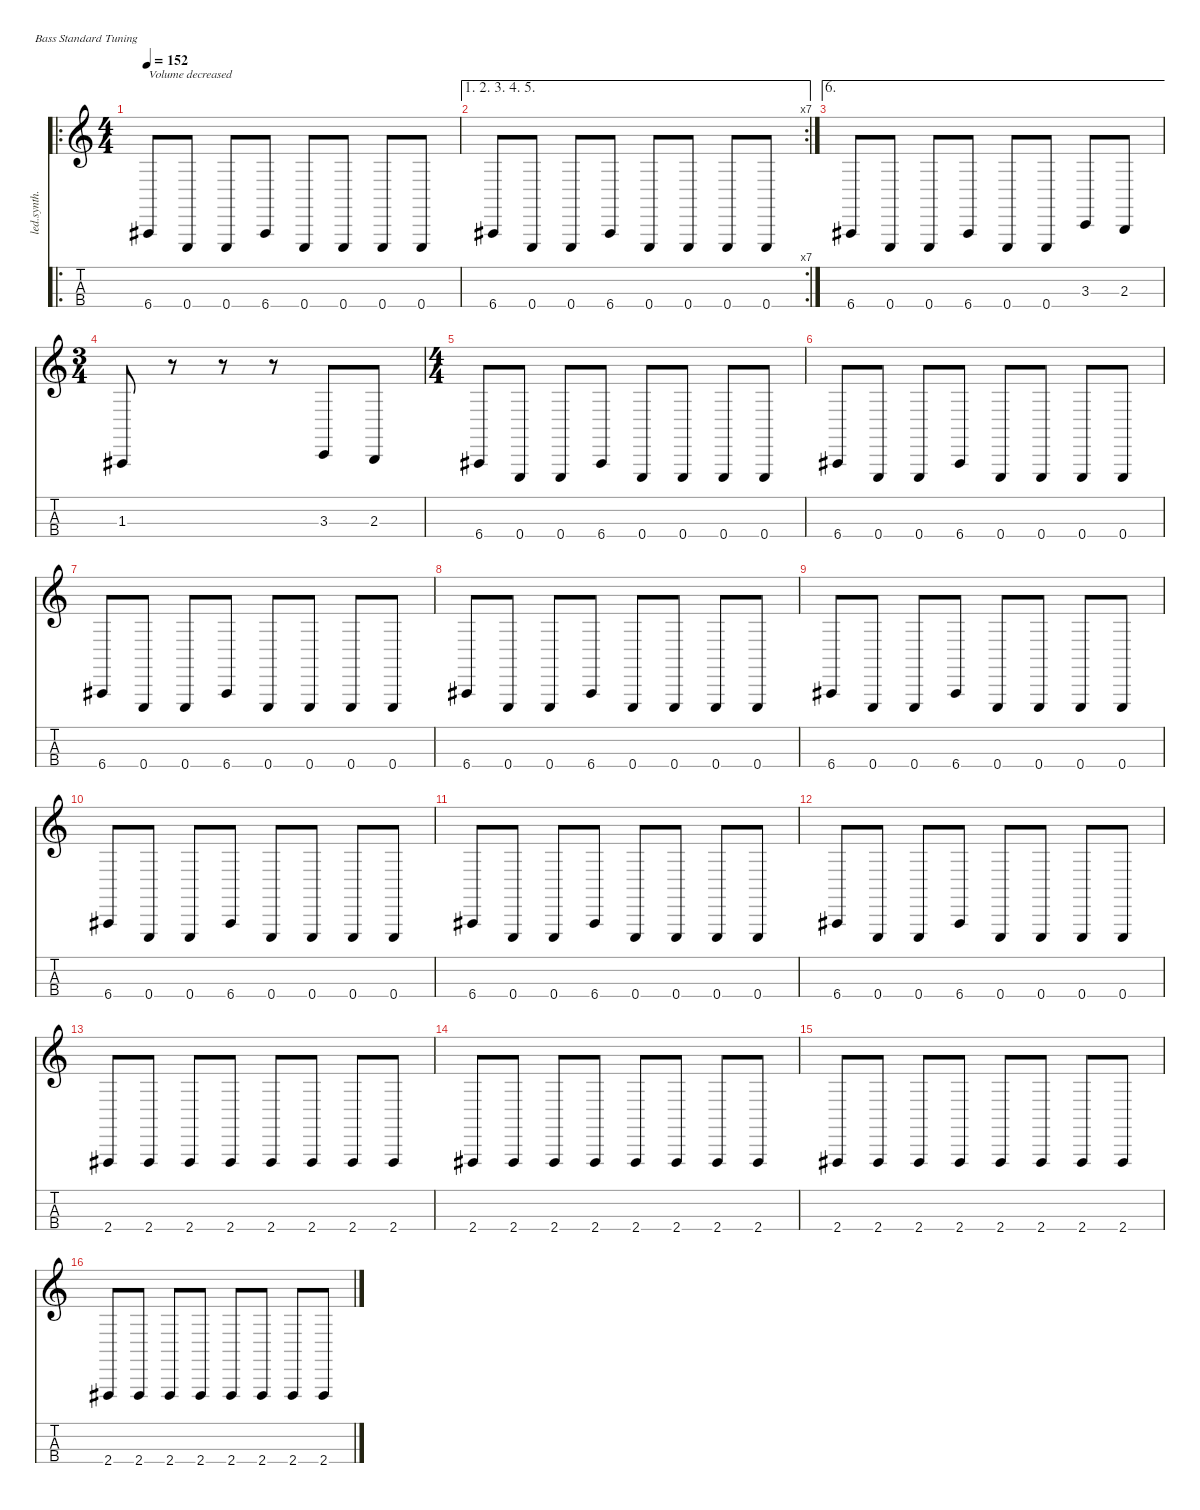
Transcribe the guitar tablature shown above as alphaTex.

\defaultSystemsLayout 4
\hideDynamics
\bracketExtendMode nobrackets
\track ("Bass" "led.synth.") {instrument lead8bassandlead}
\staff {score tabs}
\tuning (G2 D2 A1 E1)
\ro
\ts (4 4)
\tempo 152
\clef g2
\ks c
6.4{acc #}.8{txt "Volume decreased" dy f} 0.4.8 0.4.8 6.4{acc #}.8 0.4.8 0.4.8 0.4.8 0.4.8 |
\ae (1 2 3 4 5)
\rc 7
6.4{acc #}.8 0.4.8 0.4.8 6.4{acc #}.8 0.4.8 0.4.8 0.4.8 0.4.8 |
\ae 6
6.4{acc #}.8 0.4.8 0.4.8 6.4{acc #}.8 0.4.8 0.4.8 3.3.8 2.3.8 |
\ts (3 4)
1.3{acc #}.8 r.8 r.8 r.8 3.3.8 2.3.8 |
\ts (4 4)
6.4{acc #}.8 0.4.8 0.4.8 6.4{acc #}.8 0.4.8 0.4.8 0.4.8 0.4.8 |
6.4{acc #}.8 0.4.8 0.4.8 6.4{acc #}.8 0.4.8 0.4.8 0.4.8 0.4.8 |
6.4{acc #}.8 0.4.8 0.4.8 6.4{acc #}.8 0.4.8 0.4.8 0.4.8 0.4.8 |
6.4{acc #}.8 0.4.8 0.4.8 6.4{acc #}.8 0.4.8 0.4.8 0.4.8 0.4.8 |
6.4{acc #}.8 0.4.8 0.4.8 6.4{acc #}.8 0.4.8 0.4.8 0.4.8 0.4.8 |
6.4{acc #}.8 0.4.8 0.4.8 6.4{acc #}.8 0.4.8 0.4.8 0.4.8 0.4.8 |
6.4{acc #}.8 0.4.8 0.4.8 6.4{acc #}.8 0.4.8 0.4.8 0.4.8 0.4.8 |
6.4{acc #}.8 0.4.8 0.4.8 6.4{acc #}.8 0.4.8 0.4.8 0.4.8 0.4.8 |
2.4{acc #}.8 2.4{acc #}.8 2.4{acc #}.8 2.4{acc #}.8 2.4{acc #}.8 2.4{acc #}.8 2.4{acc #}.8 2.4{acc #}.8 |
2.4{acc #}.8 2.4{acc #}.8 2.4{acc #}.8 2.4{acc #}.8 2.4{acc #}.8 2.4{acc #}.8 2.4{acc #}.8 2.4{acc #}.8 |
2.4{acc #}.8 2.4{acc #}.8 2.4{acc #}.8 2.4{acc #}.8 2.4{acc #}.8 2.4{acc #}.8 2.4{acc #}.8 2.4{acc #}.8 |
2.4{acc #}.8 2.4{acc #}.8 2.4{acc #}.8 2.4{acc #}.8 2.4{acc #}.8 2.4{acc #}.8 2.4{acc #}.8 2.4{acc #}.8
